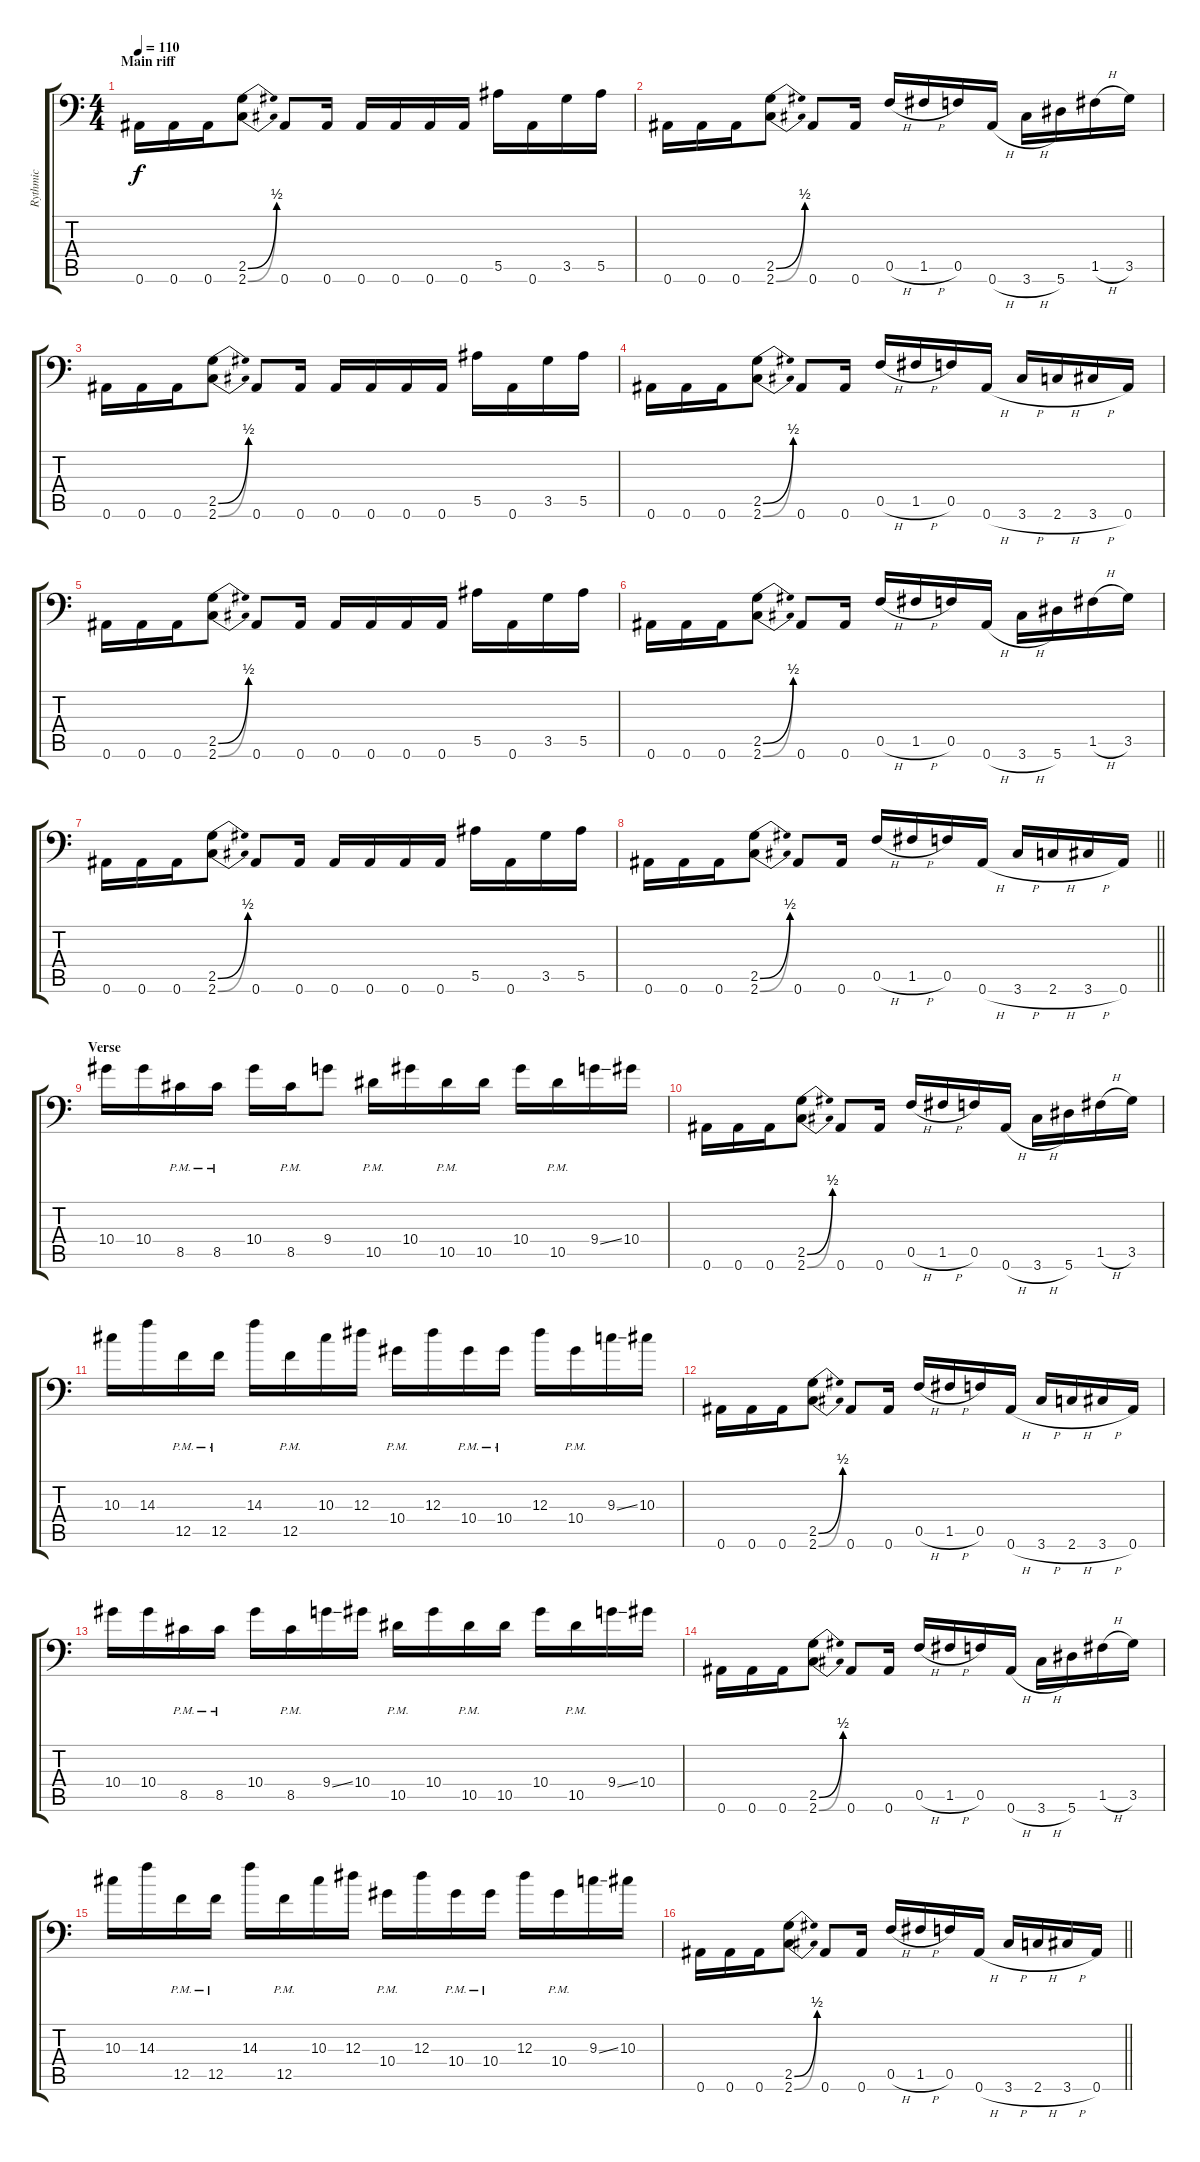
\track ("Rythmic" "Rythmic") {instrument distortionguitar}
\staff {score tabs}
\tuning (C4 G3 Eb3 Bb2 F2 Bb1) {hide}
\ts (4 4)
\section ("" "Main riff")
\tempo 110
\clef f4
\ks c
0.6.16{dy f} 0.6.16 0.6.16 (2.5{be (bend 0 0 60 2)} 2.6{be (bend 0 0 60 2)}).8 0.6.8 0.6.16 0.6.16 0.6.16 0.6.16 0.6.16 5.5.16 0.6.16 3.5.16 5.5.16 |
0.6.16 0.6.16 0.6.16 (2.5{be (bend 0 0 60 2)} 2.6{be (bend 0 0 60 2)}).8 0.6.8 0.6.16 0.5{h}.16 1.5{h}.16 0.5.16 0.6{h}.16 3.6{h}.16 5.6.16 1.5{h}.16 3.5.16 |
0.6.16 0.6.16 0.6.16 (2.5{be (bend 0 0 60 2)} 2.6{be (bend 0 0 60 2)}).8 0.6.8 0.6.16 0.6.16 0.6.16 0.6.16 0.6.16 5.5.16 0.6.16 3.5.16 5.5.16 |
0.6.16 0.6.16 0.6.16 (2.5{be (bend 0 0 60 2)} 2.6{be (bend 0 0 60 2)}).8 0.6.8 0.6.16 0.5{h}.16 1.5{h}.16 0.5.16 0.6{h}.16 3.6{h}.16 2.6{h}.16 3.6{h}.16 0.6.16 |
0.6.16 0.6.16 0.6.16 (2.5{be (bend 0 0 60 2)} 2.6{be (bend 0 0 60 2)}).8 0.6.8 0.6.16 0.6.16 0.6.16 0.6.16 0.6.16 5.5.16 0.6.16 3.5.16 5.5.16 |
0.6.16 0.6.16 0.6.16 (2.5{be (bend 0 0 60 2)} 2.6{be (bend 0 0 60 2)}).8 0.6.8 0.6.16 0.5{h}.16 1.5{h}.16 0.5.16 0.6{h}.16 3.6{h}.16 5.6.16 1.5{h}.16 3.5.16 |
0.6.16 0.6.16 0.6.16 (2.5{be (bend 0 0 60 2)} 2.6{be (bend 0 0 60 2)}).8 0.6.8 0.6.16 0.6.16 0.6.16 0.6.16 0.6.16 5.5.16 0.6.16 3.5.16 5.5.16 |
\barLineRight lightlight
0.6.16 0.6.16 0.6.16 (2.5{be (bend 0 0 60 2)} 2.6{be (bend 0 0 60 2)}).8 0.6.8 0.6.16 0.5{h}.16 1.5{h}.16 0.5.16 0.6{h}.16 3.6{h}.16 2.6{h}.16 3.6{h}.16 0.6.16 |
\section ("" "Verse")
10.4.16 10.4.16 8.5{pm}.16 8.5{pm}.16 10.4.16 8.5{pm}.16 9.4.8 10.5{pm}.16 10.4.16 10.5{pm}.16 10.5.16 10.4.16 10.5{pm}.16 9.4{ss}.16 10.4.16 |
0.6.16 0.6.16 0.6.16 (2.5{be (bend 0 0 60 2)} 2.6{be (bend 0 0 60 2)}).8 0.6.8 0.6.16 0.5{h}.16 1.5{h}.16 0.5.16 0.6{h}.16 3.6{h}.16 5.6.16 1.5{h}.16 3.5.16 |
10.3.16 14.3.16 12.5{pm}.16 12.5{pm}.16 14.3.16 12.5{pm}.16 10.3.16 12.3.16 10.4{pm}.16 12.3.16 10.4{pm}.16 10.4{pm}.16 12.3.16 10.4{pm}.16 9.3{ss}.16 10.3.16 |
0.6.16 0.6.16 0.6.16 (2.5{be (bend 0 0 60 2)} 2.6{be (bend 0 0 60 2)}).8 0.6.8 0.6.16 0.5{h}.16 1.5{h}.16 0.5.16 0.6{h}.16 3.6{h}.16 2.6{h}.16 3.6{h}.16 0.6.16 |
10.4.16 10.4.16 8.5{pm}.16 8.5{pm}.16 10.4.16 8.5{pm}.16 9.4{ss}.16 10.4.16 10.5{pm}.16 10.4.16 10.5{pm}.16 10.5.16 10.4.16 10.5{pm}.16 9.4{ss}.16 10.4.16 |
0.6.16 0.6.16 0.6.16 (2.5{be (bend 0 0 60 2)} 2.6{be (bend 0 0 60 2)}).8 0.6.8 0.6.16 0.5{h}.16 1.5{h}.16 0.5.16 0.6{h}.16 3.6{h}.16 5.6.16 1.5{h}.16 3.5.16 |
10.3.16 14.3.16 12.5{pm}.16 12.5{pm}.16 14.3.16 12.5{pm}.16 10.3.16 12.3.16 10.4{pm}.16 12.3.16 10.4{pm}.16 10.4{pm}.16 12.3.16 10.4{pm}.16 9.3{ss}.16 10.3.16 |
\barLineRight lightlight
0.6.16 0.6.16 0.6.16 (2.5{be (bend 0 0 60 2)} 2.6{be (bend 0 0 60 2)}).8 0.6.8 0.6.16 0.5{h}.16 1.5{h}.16 0.5.16 0.6{h}.16 3.6{h}.16 2.6{h}.16 3.6{h}.16 0.6.16
